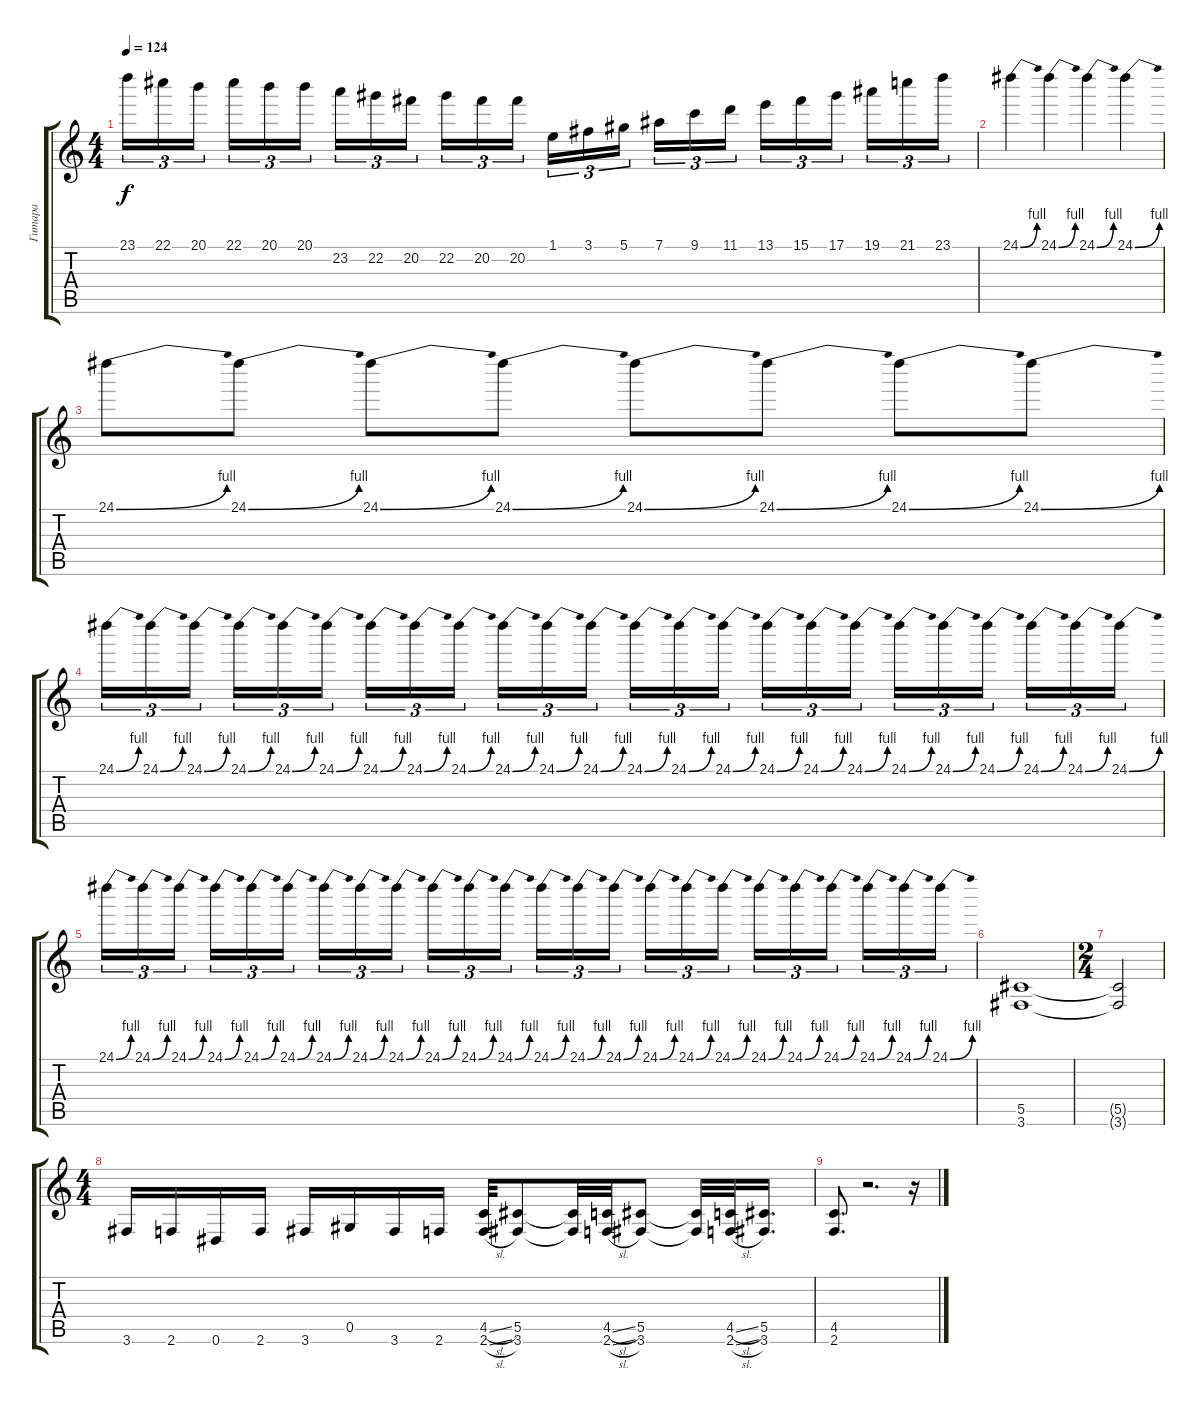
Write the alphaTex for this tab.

\track ("Гитара" "Гитара") {instrument distortionguitar}
\staff {score tabs}
\tuning (Eb4 Bb3 Gb3 Db3 Ab2 Eb2) {hide}
\ts (4 4)
\tempo 124
\clef g2
\ks c
23.1.16{tu (3 2) dy f} 22.1.16{tu (3 2)} 20.1.16{tu (3 2) beam splitsecondary} 22.1.16{tu (3 2)} 20.1.16{tu (3 2)} 20.1.16{tu (3 2)} 23.2.16{tu (3 2)} 22.2.16{tu (3 2)} 20.2.16{tu (3 2) beam splitsecondary} 22.2.16{tu (3 2)} 20.2.16{tu (3 2)} 20.2.16{tu (3 2)} 1.1.16{tu (3 2)} 3.1.16{tu (3 2)} 5.1.16{tu (3 2) beam splitsecondary} 7.1.16{tu (3 2)} 9.1.16{tu (3 2)} 11.1.16{tu (3 2)} 13.1.16{tu (3 2)} 15.1.16{tu (3 2)} 17.1.16{tu (3 2) beam splitsecondary} 19.1.16{tu (3 2)} 21.1.16{tu (3 2)} 23.1.16{tu (3 2)} |
24.1{be (bend 0 0 60 4)}.4 24.1{be (bend 0 0 60 4)}.4 24.1{be (bend 0 0 60 4)}.4 24.1{be (bend 0 0 60 4)}.4 |
24.1{be (bend 0 0 60 4)}.8 24.1{be (bend 0 0 60 4)}.8 24.1{be (bend 0 0 60 4)}.8 24.1{be (bend 0 0 60 4)}.8 24.1{be (bend 0 0 60 4)}.8 24.1{be (bend 0 0 60 4)}.8 24.1{be (bend 0 0 60 4)}.8 24.1{be (bend 0 0 60 4)}.8 |
24.1{be (bend 0 0 60 4)}.16{tu (3 2)} 24.1{be (bend 0 0 60 4)}.16{tu (3 2)} 24.1{be (bend 0 0 60 4)}.16{tu (3 2) beam splitsecondary} 24.1{be (bend 0 0 60 4)}.16{tu (3 2)} 24.1{be (bend 0 0 60 4)}.16{tu (3 2)} 24.1{be (bend 0 0 60 4)}.16{tu (3 2)} 24.1{be (bend 0 0 60 4)}.16{tu (3 2)} 24.1{be (bend 0 0 60 4)}.16{tu (3 2)} 24.1{be (bend 0 0 60 4)}.16{tu (3 2) beam splitsecondary} 24.1{be (bend 0 0 60 4)}.16{tu (3 2)} 24.1{be (bend 0 0 60 4)}.16{tu (3 2)} 24.1{be (bend 0 0 60 4)}.16{tu (3 2)} 24.1{be (bend 0 0 60 4)}.16{tu (3 2)} 24.1{be (bend 0 0 60 4)}.16{tu (3 2)} 24.1{be (bend 0 0 60 4)}.16{tu (3 2) beam splitsecondary} 24.1{be (bend 0 0 60 4)}.16{tu (3 2)} 24.1{be (bend 0 0 60 4)}.16{tu (3 2)} 24.1{be (bend 0 0 60 4)}.16{tu (3 2)} 24.1{be (bend 0 0 60 4)}.16{tu (3 2)} 24.1{be (bend 0 0 60 4)}.16{tu (3 2)} 24.1{be (bend 0 0 60 4)}.16{tu (3 2) beam splitsecondary} 24.1{be (bend 0 0 60 4)}.16{tu (3 2)} 24.1{be (bend 0 0 60 4)}.16{tu (3 2)} 24.1{be (bend 0 0 60 4)}.16{tu (3 2)} |
24.1{be (bend 0 0 60 4)}.16{tu (3 2)} 24.1{be (bend 0 0 60 4)}.16{tu (3 2)} 24.1{be (bend 0 0 60 4)}.16{tu (3 2) beam splitsecondary} 24.1{be (bend 0 0 60 4)}.16{tu (3 2)} 24.1{be (bend 0 0 60 4)}.16{tu (3 2)} 24.1{be (bend 0 0 60 4)}.16{tu (3 2)} 24.1{be (bend 0 0 60 4)}.16{tu (3 2)} 24.1{be (bend 0 0 60 4)}.16{tu (3 2)} 24.1{be (bend 0 0 60 4)}.16{tu (3 2) beam splitsecondary} 24.1{be (bend 0 0 60 4)}.16{tu (3 2)} 24.1{be (bend 0 0 60 4)}.16{tu (3 2)} 24.1{be (bend 0 0 60 4)}.16{tu (3 2)} 24.1{be (bend 0 0 60 4)}.16{tu (3 2)} 24.1{be (bend 0 0 60 4)}.16{tu (3 2)} 24.1{be (bend 0 0 60 4)}.16{tu (3 2) beam splitsecondary} 24.1{be (bend 0 0 60 4)}.16{tu (3 2)} 24.1{be (bend 0 0 60 4)}.16{tu (3 2)} 24.1{be (bend 0 0 60 4)}.16{tu (3 2)} 24.1{be (bend 0 0 60 4)}.16{tu (3 2)} 24.1{be (bend 0 0 60 4)}.16{tu (3 2)} 24.1{be (bend 0 0 60 4)}.16{tu (3 2) beam splitsecondary} 24.1{be (bend 0 0 60 4)}.16{tu (3 2)} 24.1{be (bend 0 0 60 4)}.16{tu (3 2)} 24.1{be (bend 0 0 60 4)}.16{tu (3 2)} |
(5.5 3.6).1 |
\ts (2 4)
(5.5{t} 3.6{t}).2 |
\ts (4 4)
3.6.16 2.6.16 0.6.16 2.6.16 3.6.16 0.5.16 3.6.16 2.6.16 (4.5{sl} 2.6{sl}).32 (5.5 3.6).8 (5.5{t} 3.6{t}).32 (4.5{sl} 2.6{sl}).32 (5.5 3.6).8 (5.5{t} 3.6{t}).32 (4.5{sl} 2.6{sl}).32 (5.5 3.6).16{d} |
(4.5 2.6).8{d} r.2{d} r.16
